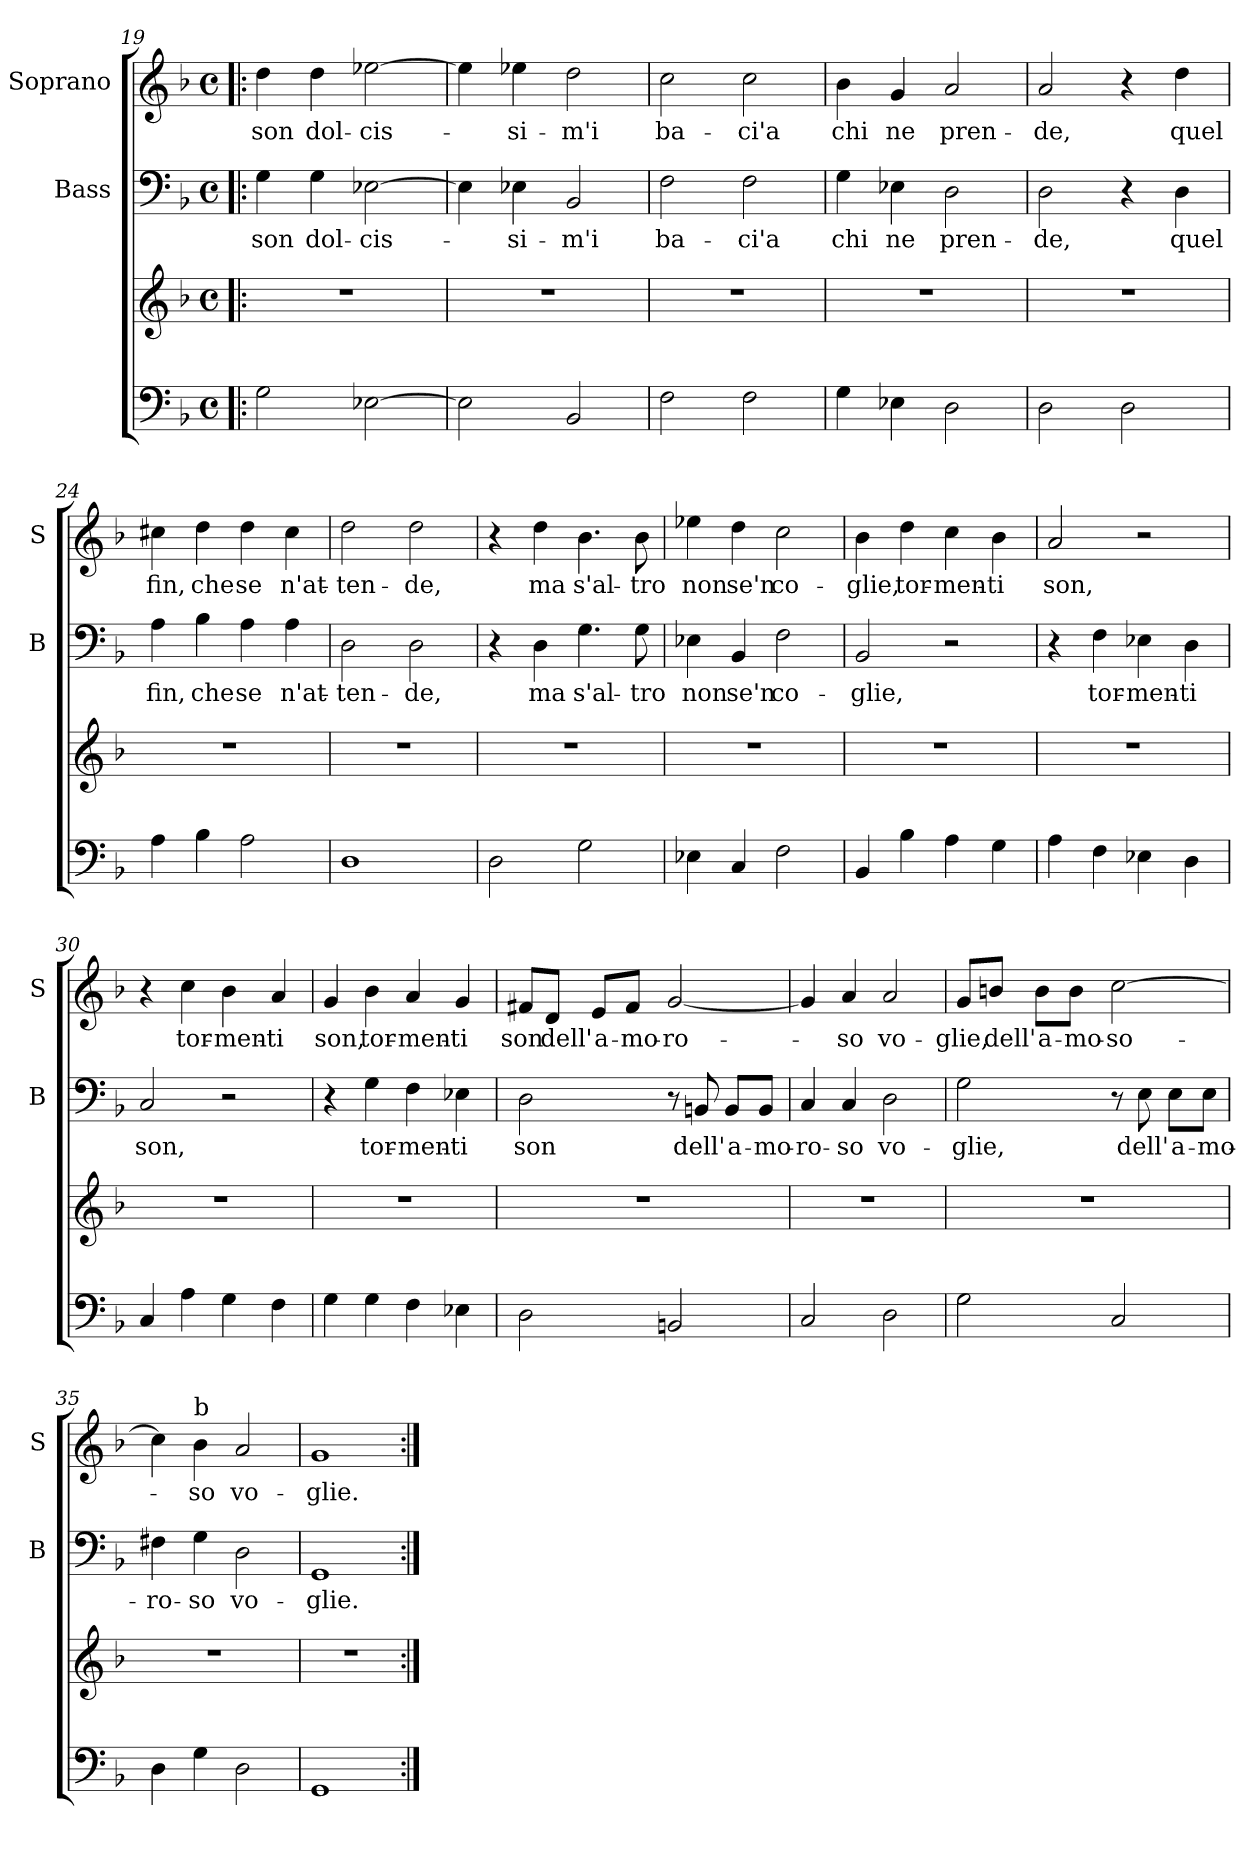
**kern	**kern	**kern	**text	**kern	**text
*part3	*part3	*part2	*part2	*part1	*part1
*staff4	*staff3	*staff2	*staff2	*staff1	*staff1
*	*	*I"Bass	*	*I"Soprano	*
*	*	*I'B	*	*I'S	*
!!LO:PB:g=z
*clefF4	*clefG2	*clefF4	*	*clefG2	*
*k[b-]	*k[b-]	*k[b-]	*	*k[b-]	*
*F:	*F:	*F:	*	*F:	*
*M4/4	*M4/4	*M4/4	*	*M4/4	*
*met(c)	*met(c)	*met(c)	*	*met(c)	*
=19!|:	=19!|:	=19!|:	=19!|:	=19!|:	=19!|:
!	!	!	!LO:LY:b	!	!LO:LY:b
2G\	1r	4G\	son	4dd\	son
!	!	!	!LO:LY:b	!	!LO:LY:b
.	.	4G\	dol-	4dd\	dol-
!	!	!	!LO:LY:b	!	!LO:LY:b
[2E-X\	.	[2E-X\	-cis-	[2ee-X\	-cis-
=20	=20	=20	=20	=20	=20
2E-\]	1r	4E-\]	.	4ee-\]	.
!	!	!	!LO:LY:b	!	!LO:LY:b
.	.	4E-X\	-si-	4ee-X\	-si-
!	!	!	!LO:LY:b	!	!LO:LY:b
2BB-/	.	2BB-/	-m'i	2dd\	-m'i
=21	=21	=21	=21	=21	=21
!	!	!	!LO:LY:b	!	!LO:LY:b
2F\	1r	2F\	ba-	2cc\	ba-
!	!	!	!LO:LY:b	!	!LO:LY:b
2F\	.	2F\	-ci'a	2cc\	-ci'a
=22	=22	=22	=22	=22	=22
!	!	!	!LO:LY:b	!	!LO:LY:b
4G\	1r	4G\	chi	4b-\	chi
!	!	!	!LO:LY:b	!	!LO:LY:b
4E-X\	.	4E-X\	ne	4g/	ne
!	!	!	!LO:LY:b	!	!LO:LY:b
2D\	.	2D\	pren-	2a/	pren-
=23	=23	=23	=23	=23	=23
!	!	!	!LO:LY:b	!	!LO:LY:b
2D\	1r	2D\	-de,	2a/	-de,
2D\	.	4r	.	4r	.
!	!	!	!LO:LY:b	!	!LO:LY:b
.	.	4D\	quel	4dd\	quel
!!LO:LB:g=z
=24	=24	=24	=24	=24	=24
!	!	!	!LO:LY:b	!	!LO:LY:b
4A\	1r	4A\	fin,	4cc#X\	fin,
!	!	!	!LO:LY:b	!	!LO:LY:b
4B-\	.	4B-\	che	4dd\	che
!	!	!	!LO:LY:b	!	!LO:LY:b
2A\	.	4A\	se	4dd\	se
!	!	!	!LO:LY:b	!	!LO:LY:b
.	.	4A\	n'at-	4cc#\	n'at-
=25	=25	=25	=25	=25	=25
!	!	!	!LO:LY:b	!	!LO:LY:b
1D	1r	2D\	-ten-	2dd\	-ten-
!	!	!	!LO:LY:b	!	!LO:LY:b
.	.	2D\	-de,	2dd\	-de,
=26	=26	=26	=26	=26	=26
2D\	1r	4r	.	4r	.
!	!	!	!LO:LY:b	!	!LO:LY:b
.	.	4D\	ma	4dd\	ma
!	!	!	!LO:LY:b	!	!LO:LY:b
2G\	.	4.G\	s'al-	4.b-\	s'al-
!	!	!	!LO:LY:b	!	!LO:LY:b
.	.	8G\	-tro	8b-\	-tro
=27	=27	=27	=27	=27	=27
!	!	!	!LO:LY:b	!	!LO:LY:b
4E-X\	1r	4E-X\	non	4ee-X\	non
!	!	!	!LO:LY:b	!	!LO:LY:b
4C/	.	4BB-/	se'n	4dd\	se'n
!	!	!	!LO:LY:b	!	!LO:LY:b
2F\	.	2F\	co-	2cc\	co-
=28	=28	=28	=28	=28	=28
!	!	!	!LO:LY:b	!	!LO:LY:b
4BB-/	1r	2BB-/	-glie,	4b-\	-glie,
!	!	!	!	!	!LO:LY:b
4B-\	.	.	.	4dd\	tor-
!	!	!	!	!	!LO:LY:b
4A\	.	2r	.	4cc\	-men-
!	!	!	!	!	!LO:LY:b
4G\	.	.	.	4b-\	-ti
!!LO:LB:g=z
=29	=29	=29	=29	=29	=29
!	!	!	!	!	!LO:LY:b
4A\	1r	4r	.	2a/	son,
!	!	!	!LO:LY:b	!	!
4F\	.	4F\	tor-	.	.
!	!	!	!LO:LY:b	!	!
4E-X\	.	4E-X\	-men-	2r	.
!	!	!	!LO:LY:b	!	!
4D\	.	4D\	-ti	.	.
=30	=30	=30	=30	=30	=30
!	!	!	!LO:LY:b	!	!
4C/	1r	2C/	son,	4r	.
!	!	!	!	!	!LO:LY:b
4A\	.	.	.	4cc\	tor-
!	!	!	!	!	!LO:LY:b
4G\	.	2r	.	4b-\	-men-
!	!	!	!	!	!LO:LY:b
4F\	.	.	.	4a/	-ti
=31	=31	=31	=31	=31	=31
!	!	!	!	!	!LO:LY:b
4G\	1r	4r	.	4g/	son,
!	!	!	!LO:LY:b	!	!LO:LY:b
4G\	.	4G\	tor-	4b-\	tor-
!	!	!	!LO:LY:b	!	!LO:LY:b
4F\	.	4F\	-men-	4a/	-men-
!	!	!	!LO:LY:b	!	!LO:LY:b
4E-X\	.	4E-X\	-ti	4g/	-ti
=32	=32	=32	=32	=32	=32
!	!	!	!LO:LY:b	!	!LO:LY:b
2D\	1r	2D\	son	8f#X/L	son
!	!	!	!	!	!LO:LY:b
.	.	.	.	8d/J	dell'
!	!	!	!	!	!LO:LY:b
.	.	.	.	8e/L	a-
!	!	!	!	!	!LO:LY:b
.	.	.	.	8f#/J	-mo-
!	!	!	!	!	!LO:LY:b
2BBn/	.	8r	.	[2g/	-ro-
!	!	!	!LO:LY:b	!	!
.	.	8BBn/	dell'	.	.
!	!	!	!LO:LY:b	!	!
.	.	8BB/L	a-	.	.
!	!	!	!LO:LY:b	!	!
.	.	8BB/J	-mo-	.	.
!!LO:LB:g=z
=33	=33	=33	=33	=33	=33
!	!	!	!LO:LY:b	!	!
2C/	1r	4C/	-ro-	4g/]	.
!	!	!	!LO:LY:b	!	!LO:LY:b
.	.	4C/	-so	4a/	-so
!	!	!	!LO:LY:b	!	!LO:LY:b
2D\	.	2D\	vo-	2a/	vo-
=34	=34	=34	=34	=34	=34
!	!	!	!LO:LY:b	!	!LO:LY:b
2G\	1r	2G\	-glie,	8g/L	-glie,
!	!	!	!	!	!LO:LY:b
.	.	.	.	8bn/J	dell'
!	!	!	!	!	!LO:LY:b
.	.	.	.	8b\L	a-
!	!	!	!	!	!LO:LY:b
.	.	.	.	8b\J	-mo-
!	!	!	!	!	!LO:LY:b
2C/	.	8r	.	[2cc\	-so-
!	!	!	!LO:LY:b	!	!
.	.	8E\	dell'	.	.
!	!	!	!LO:LY:b	!	!
.	.	8E\L	a-	.	.
!	!	!	!LO:LY:b	!	!
.	.	8E\J	-mo-	.	.
=35	=35	=35	=35	=35	=35
!	!	!	!LO:LY:b	!	!
4D\	1r	4F#X\	-ro-	4cc\]	.
!	!	!	!	!LO:TX:a:t=b	!
!	!	!	!LO:LY:b	!	!LO:LY:b
4G\	.	4G\	-so	4b-\	-so
!	!	!	!LO:LY:b	!	!LO:LY:b
2D\	.	2D\	vo-	2a/	vo-
=36	=36	=36	=36	=36	=36
!	!	!	!LO:LY:b	!	!LO:LY:b
1GG	1r	1GG	-glie.	1g	-glie.
=:|!	=:|!	=:|!	=:|!	=:|!	=:|!
*-	*-	*-	*-	*-	*-
